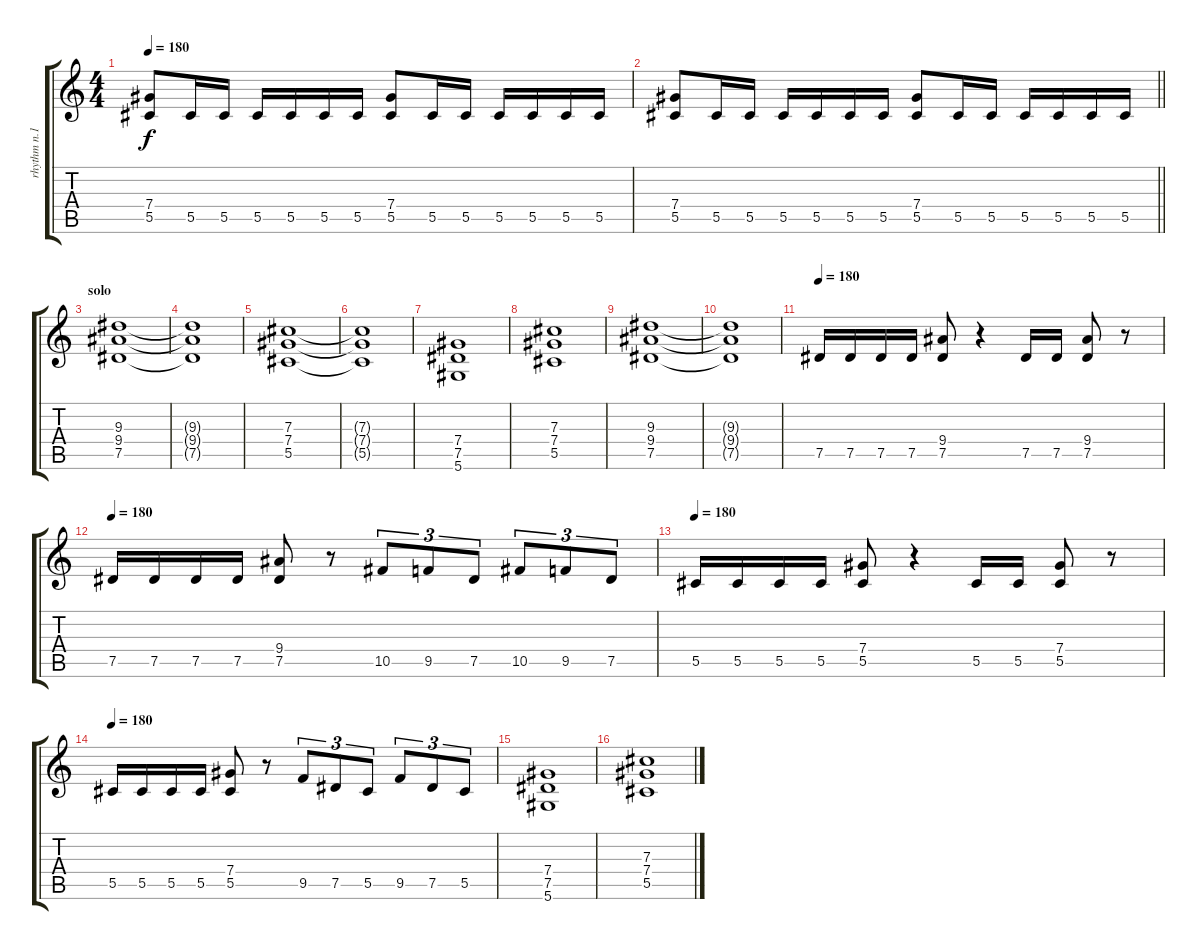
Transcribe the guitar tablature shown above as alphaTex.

\track ("rhythm n.1" "rhythm n.1") {instrument distortionguitar}
\staff {score tabs}
\tuning (Eb4 Bb3 Gb3 Db3 Ab2 Eb2) {hide}
\ts (4 4)
\tempo 180
\clef g2
\ks c
(7.4 5.5).8{dy f} 5.5.16 5.5.16 5.5.16 5.5.16 5.5.16 5.5.16 (7.4 5.5).8 5.5.16 5.5.16 5.5.16 5.5.16 5.5.16 5.5.16 |
\barLineRight lightlight
(7.4 5.5).8 5.5.16 5.5.16 5.5.16 5.5.16 5.5.16 5.5.16 (7.4 5.5).8 5.5.16 5.5.16 5.5.16 5.5.16 5.5.16 5.5.16 |
\section ("" "solo")
(9.3 9.4 7.5).1 |
(9.3{t} 9.4{t} 7.5{t}).1 |
(7.3 7.4 5.5).1 |
(7.3{t} 7.4{t} 5.5{t}).1 |
(7.4 7.5 5.6).1 |
(7.3 7.4 5.5).1 |
(9.3 9.4 7.5).1 |
(9.3{t} 9.4{t} 7.5{t}).1 |
\tempo 180
7.5.16 7.5.16 7.5.16 7.5.16 (9.4 7.5).8 r.4 7.5.16 7.5.16 (9.4 7.5).8 r.8 |
\tempo 180
7.5.16 7.5.16 7.5.16 7.5.16 (9.4 7.5).8 r.8 10.5.8{tu (3 2)} 9.5.8{tu (3 2)} 7.5.8{tu (3 2)} 10.5.8{tu (3 2)} 9.5.8{tu (3 2)} 7.5.8{tu (3 2)} |
\tempo 180
5.5.16 5.5.16 5.5.16 5.5.16 (7.4 5.5).8 r.4 5.5.16 5.5.16 (7.4 5.5).8 r.8 |
\tempo 180
5.5.16 5.5.16 5.5.16 5.5.16 (7.4 5.5).8 r.8 9.5.8{tu (3 2)} 7.5.8{tu (3 2)} 5.5.8{tu (3 2)} 9.5.8{tu (3 2)} 7.5.8{tu (3 2)} 5.5.8{tu (3 2)} |
(7.4 7.5 5.6).1 |
(7.3 7.4 5.5).1
